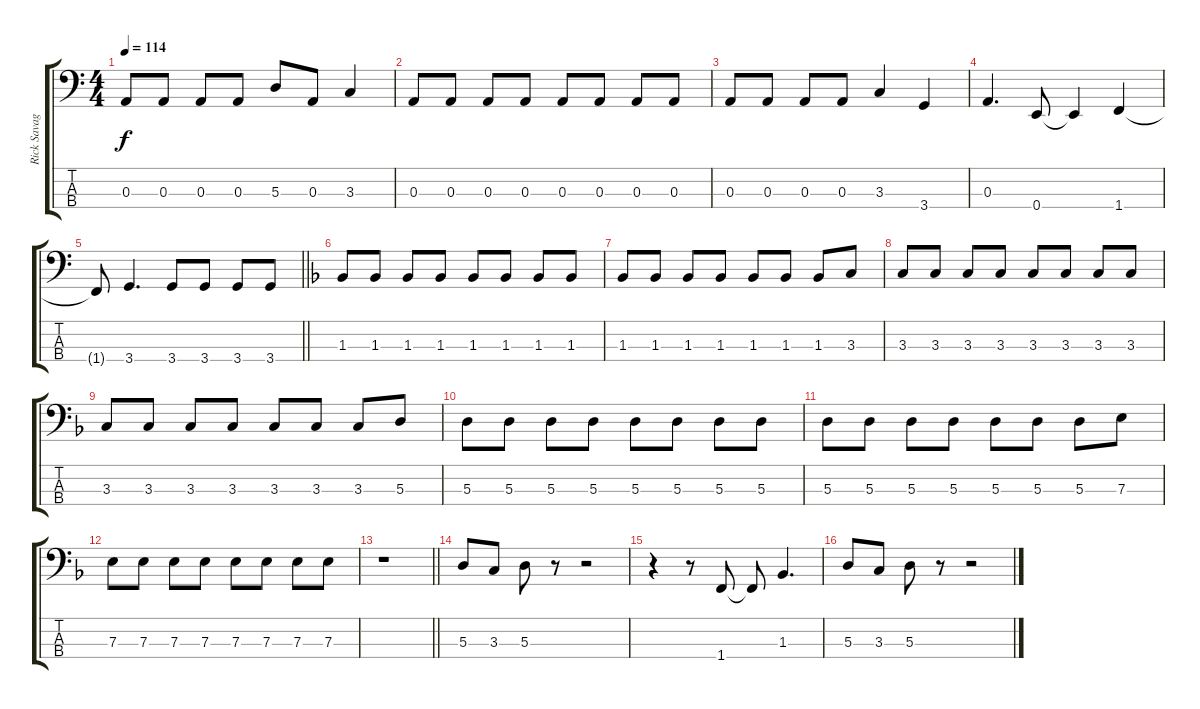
\track ("Rick Savage" "Rick Savag") {instrument electricbasspick}
\staff {score tabs}
\tuning (G2 D2 A1 E1) {hide}
\ts (4 4)
\tempo 114
\clef f4
\ks c
0.3.8{dy f} 0.3.8 0.3.8 0.3.8 5.3.8 0.3.8 3.3.4 |
0.3.8 0.3.8 0.3.8 0.3.8 0.3.8 0.3.8 0.3.8 0.3.8 |
0.3.8 0.3.8 0.3.8 0.3.8 3.3.4 3.4.4 |
0.3.4{d} 0.4.8 0.4{t}.4 1.4.4 |
\barLineRight lightlight
1.4{t}.8 3.4.4{d} 3.4.8 3.4.8 3.4.8 3.4.8 |
\ks dminor
1.3.8 1.3.8 1.3.8 1.3.8 1.3.8 1.3.8 1.3.8 1.3.8 |
1.3.8 1.3.8 1.3.8 1.3.8 1.3.8 1.3.8 1.3.8 3.3.8 |
3.3.8 3.3.8 3.3.8 3.3.8 3.3.8 3.3.8 3.3.8 3.3.8 |
3.3.8 3.3.8 3.3.8 3.3.8 3.3.8 3.3.8 3.3.8 5.3.8 |
5.3.8 5.3.8 5.3.8 5.3.8 5.3.8 5.3.8 5.3.8 5.3.8 |
5.3.8 5.3.8 5.3.8 5.3.8 5.3.8 5.3.8 5.3.8 7.3.8 |
7.3.8 7.3.8 7.3.8 7.3.8 7.3.8 7.3.8 7.3.8 7.3.8 |
\barLineRight lightlight
r.1 |
5.3.8 3.3.8 5.3.8 r.8 r.2 |
r.4 r.8 1.4.8 1.4{t}.8 1.3.4{d} |
5.3.8 3.3.8 5.3.8 r.8 r.2
